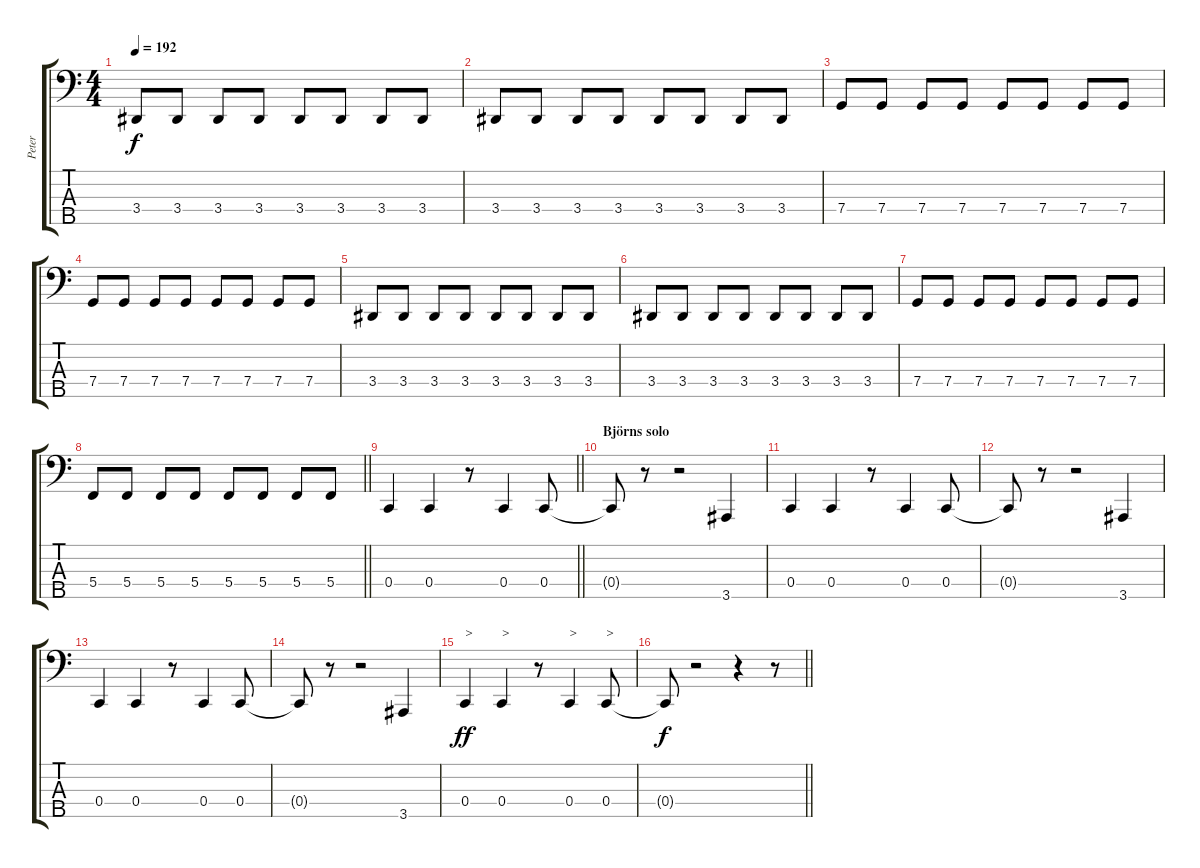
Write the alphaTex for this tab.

\track ("Peter" "Peter") {instrument electricbassfinger}
\staff {score tabs}
\tuning (Eb2 Bb1 F1 C1 G0) {hide}
\ts (4 4)
\tempo 192
\clef f4
\ks c
3.4.8{dy f} 3.4.8 3.4.8 3.4.8 3.4.8 3.4.8 3.4.8 3.4.8 |
3.4.8 3.4.8 3.4.8 3.4.8 3.4.8 3.4.8 3.4.8 3.4.8 |
7.4.8 7.4.8 7.4.8 7.4.8 7.4.8 7.4.8 7.4.8 7.4.8 |
7.4.8 7.4.8 7.4.8 7.4.8 7.4.8 7.4.8 7.4.8 7.4.8 |
3.4.8 3.4.8 3.4.8 3.4.8 3.4.8 3.4.8 3.4.8 3.4.8 |
3.4.8 3.4.8 3.4.8 3.4.8 3.4.8 3.4.8 3.4.8 3.4.8 |
7.4.8 7.4.8 7.4.8 7.4.8 7.4.8 7.4.8 7.4.8 7.4.8 |
\barLineRight lightlight
5.4.8 5.4.8 5.4.8 5.4.8 5.4.8 5.4.8 5.4.8 5.4.8 |
\barLineRight lightlight
0.4.4 0.4.4 r.8 0.4.4 0.4.8 |
\section ("" "Björns solo")
0.4{t}.8 r.8 r.2 3.5.4 |
0.4.4 0.4.4 r.8 0.4.4 0.4.8 |
0.4{t}.8 r.8 r.2 3.5.4 |
0.4.4 0.4.4 r.8 0.4.4 0.4.8 |
0.4{t}.8 r.8 r.2 3.5.4 |
0.4.4{txt ">" dy ff} 0.4.4{txt ">"} r.8 0.4.4{txt ">"} 0.4.8{txt ">"} |
\barLineRight lightlight
0.4{t}.8{dy f} r.2 r.4 r.8
